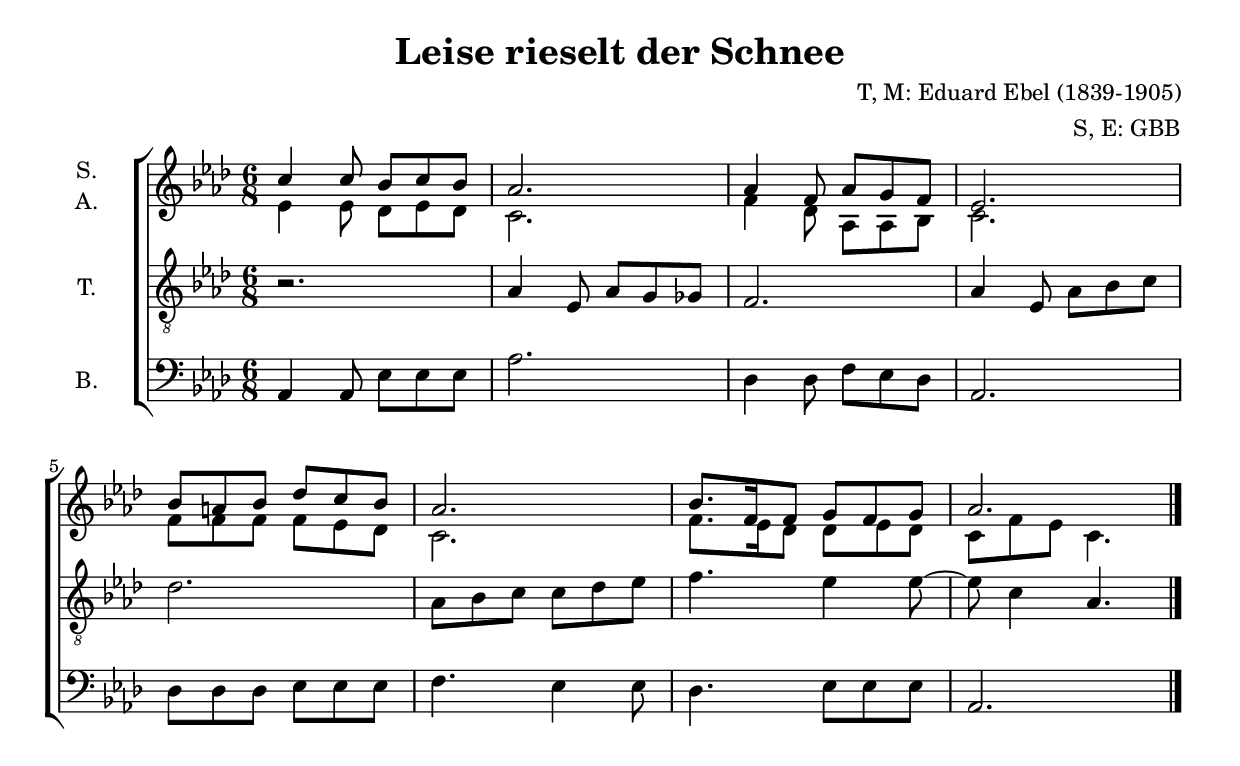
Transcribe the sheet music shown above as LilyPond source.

\version "2.18.2"
\language "deutsch"

\header {
  title = "Leise rieselt der Schnee"
  arranger = "S, E: GBB"
  composer = "T, M: Eduard Ebel (1839-1905)"
  % Voreingestellte LilyPond-Tagline entfernen
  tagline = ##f
}

\paper {
  #(set-paper-size "a4")
}

global = {
  \key as \major
  \numericTimeSignature
  \time 6/8
}

soprano = \relative c'' {
  \global
  c4 c8 b c b as2. as4 f8 as g f es2.
  b'8 a b des c b as2. b8. f16 f8 g f g as2. \bar "|."
  
}

alto = \relative c' {
  \global
  es4 es8 des es des c2. f4 des8 as as b c2.
  f8 f f f es des c2. f8. es16 des8 des es des c f es c4.
  
}

tenor = \relative c' {
  \global
  r2. as4 es8 as g ges f2. as4 es8 as b c 
  des2. as8 b c c des es f4. es4 es8~es c4 as4.
  
}

bass = \relative c {
  \global
  as4 as8 es' es es as2. des,4 des8 f es des as2.
  des8 des des es es es f4. es4 es8 des4. es8 es es as,2.
  
}

verse = \lyricmode {
  % Liedtext folgt hier.
  
}

rehearsalMidi = #
(define-music-function
 (parser location name midiInstrument lyrics) (string? string? ly:music?)
 #{
   \unfoldRepeats <<
     \new Staff = "soprano" \new Voice = "soprano" { \soprano }
     \new Staff = "alto" \new Voice = "alto" { \alto }
     \new Staff = "tenor" \new Voice = "tenor" { \tenor }
     \new Staff = "bass" \new Voice = "bass" { \bass }
     \context Staff = $name {
       \set Score.midiMinimumVolume = #0.5
       \set Score.midiMaximumVolume = #0.5
       \set Score.tempoWholesPerMinute = #(ly:make-moment 60 4)
       \set Staff.midiMinimumVolume = #0.8
       \set Staff.midiMaximumVolume = #1.0
       \set Staff.midiInstrument = $midiInstrument
     }
     \new Lyrics \with {
       alignBelowContext = $name
     } \lyricsto $name $lyrics
   >>
 #})

\score {
  \new ChoirStaff <<
    \new Staff \with {
      midiInstrument = "choir aahs"
      instrumentName = \markup \center-column { "S." "A." }
    } <<
      \new Voice = "soprano" { \voiceOne \soprano }
      \new Voice = "alto" { \voiceTwo \alto }
    >>
    \new Lyrics \with {
      \override VerticalAxisGroup #'staff-affinity = #CENTER
    } \lyricsto "soprano" \verse
    \new Staff \with {
      midiInstrument = "choir aahs"
      instrumentName = "T."
    } {
      \clef "treble_8"
      \new Voice = "tenor" \tenor
    }
    \new Lyrics \with {
      \override VerticalAxisGroup #'staff-affinity = #CENTER
    } \lyricsto "tenor" \verse
    \new Staff \with {
      midiInstrument = "choir aahs"
      instrumentName = "B."
    } {
      \clef bass
      \new Voice = "bass" \bass
    }
  >>
  \layout { }
  \midi {
    \tempo 4=60
  }
}

% MIDI-Dateien zum Proben:
\book {
  \bookOutputSuffix "soprano"
  \score {
    \rehearsalMidi "soprano" "soprano sax" \verse
    \midi { }
  }
}

\book {
  \bookOutputSuffix "alto"
  \score {
    \rehearsalMidi "alto" "soprano sax" \verse
    \midi { }
  }
}

\book {
  \bookOutputSuffix "tenor"
  \score {
    \rehearsalMidi "tenor" "tenor sax" \verse
    \midi { }
  }
}

\book {
  \bookOutputSuffix "bass"
  \score {
    \rehearsalMidi "bass" "tenor sax" \verse
    \midi { }
  }
}

